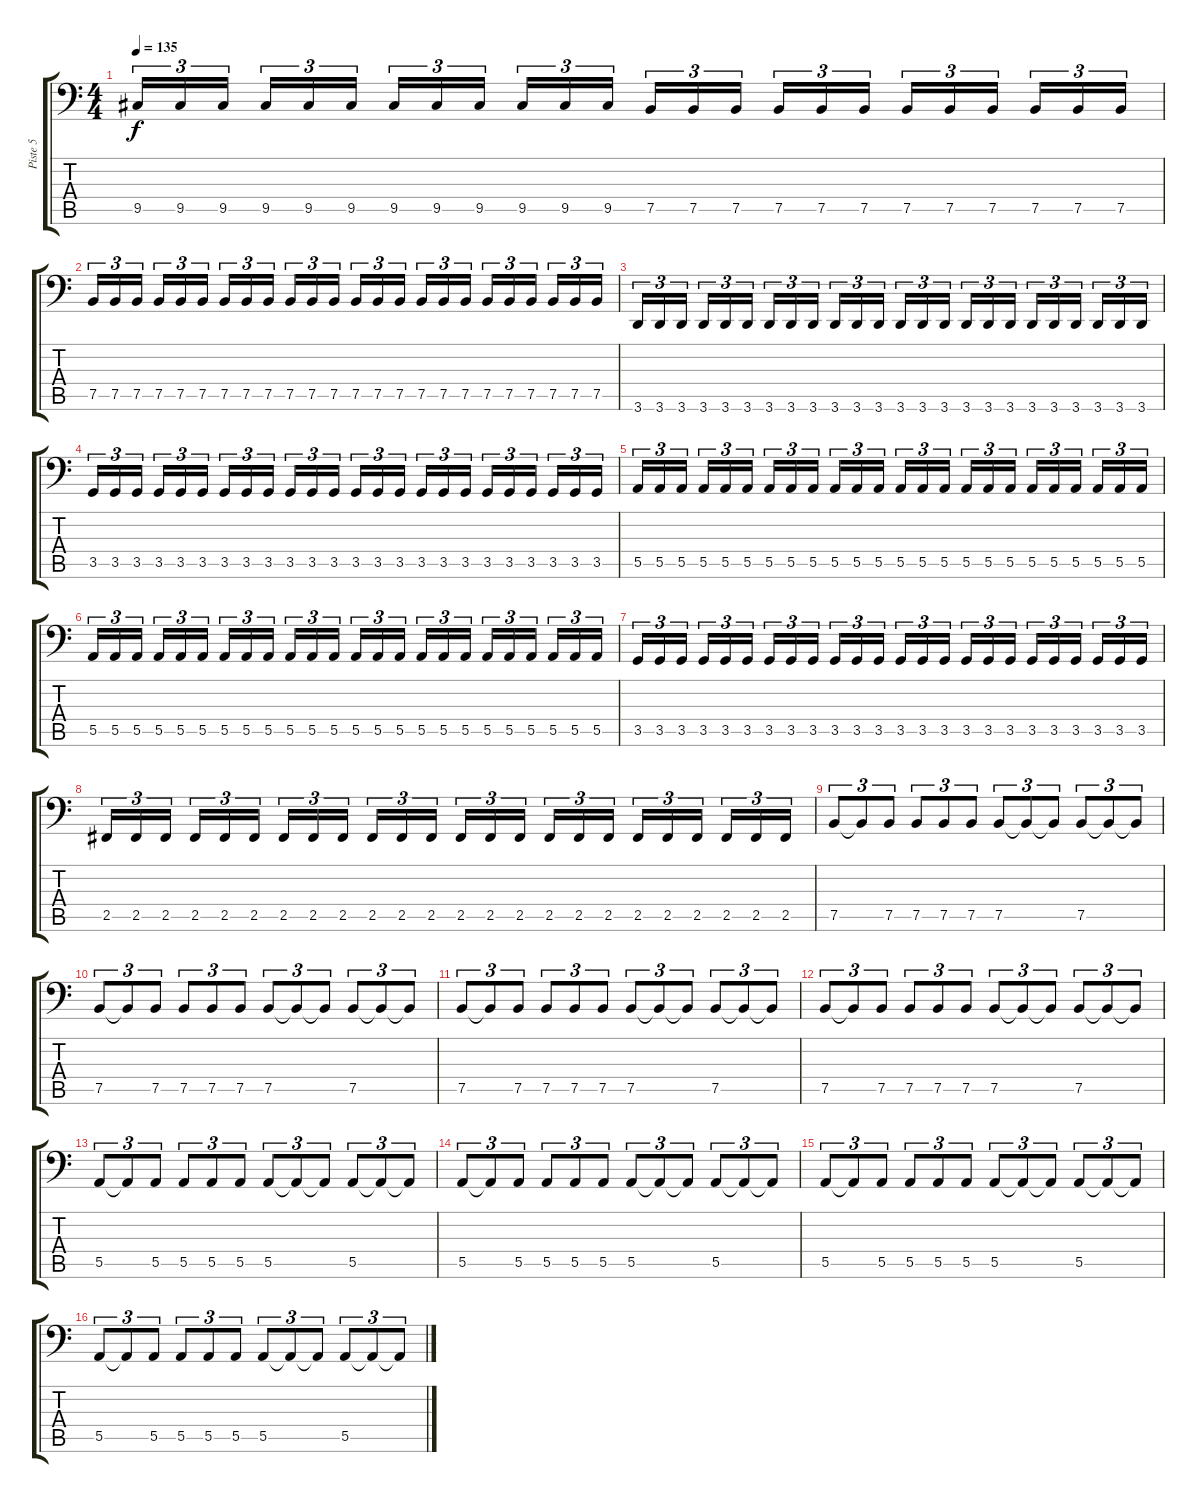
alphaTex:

\track ("Piste 5" "Piste 5") {instrument electricbasspick}
\staff {score tabs}
\tuning (B2 Gb2 D2 A1 E1 B0) {hide}
\ts (4 4)
\tempo 135
\clef f4
\ks c
9.5.16{tu (3 2) dy f} 9.5.16{tu (3 2)} 9.5.16{tu (3 2)} 9.5.16{tu (3 2)} 9.5.16{tu (3 2)} 9.5.16{tu (3 2)} 9.5.16{tu (3 2)} 9.5.16{tu (3 2)} 9.5.16{tu (3 2)} 9.5.16{tu (3 2)} 9.5.16{tu (3 2)} 9.5.16{tu (3 2)} 7.5.16{tu (3 2)} 7.5.16{tu (3 2)} 7.5.16{tu (3 2)} 7.5.16{tu (3 2)} 7.5.16{tu (3 2)} 7.5.16{tu (3 2)} 7.5.16{tu (3 2)} 7.5.16{tu (3 2)} 7.5.16{tu (3 2)} 7.5.16{tu (3 2)} 7.5.16{tu (3 2)} 7.5.16{tu (3 2)} |
7.5.16{tu (3 2)} 7.5.16{tu (3 2)} 7.5.16{tu (3 2)} 7.5.16{tu (3 2)} 7.5.16{tu (3 2)} 7.5.16{tu (3 2)} 7.5.16{tu (3 2)} 7.5.16{tu (3 2)} 7.5.16{tu (3 2)} 7.5.16{tu (3 2)} 7.5.16{tu (3 2)} 7.5.16{tu (3 2)} 7.5.16{tu (3 2)} 7.5.16{tu (3 2)} 7.5.16{tu (3 2)} 7.5.16{tu (3 2)} 7.5.16{tu (3 2)} 7.5.16{tu (3 2)} 7.5.16{tu (3 2)} 7.5.16{tu (3 2)} 7.5.16{tu (3 2)} 7.5.16{tu (3 2)} 7.5.16{tu (3 2)} 7.5.16{tu (3 2)} |
3.6.16{tu (3 2)} 3.6.16{tu (3 2)} 3.6.16{tu (3 2)} 3.6.16{tu (3 2)} 3.6.16{tu (3 2)} 3.6.16{tu (3 2)} 3.6.16{tu (3 2)} 3.6.16{tu (3 2)} 3.6.16{tu (3 2)} 3.6.16{tu (3 2)} 3.6.16{tu (3 2)} 3.6.16{tu (3 2)} 3.6.16{tu (3 2)} 3.6.16{tu (3 2)} 3.6.16{tu (3 2)} 3.6.16{tu (3 2)} 3.6.16{tu (3 2)} 3.6.16{tu (3 2)} 3.6.16{tu (3 2)} 3.6.16{tu (3 2)} 3.6.16{tu (3 2)} 3.6.16{tu (3 2)} 3.6.16{tu (3 2)} 3.6.16{tu (3 2)} |
3.5.16{tu (3 2)} 3.5.16{tu (3 2)} 3.5.16{tu (3 2)} 3.5.16{tu (3 2)} 3.5.16{tu (3 2)} 3.5.16{tu (3 2)} 3.5.16{tu (3 2)} 3.5.16{tu (3 2)} 3.5.16{tu (3 2)} 3.5.16{tu (3 2)} 3.5.16{tu (3 2)} 3.5.16{tu (3 2)} 3.5.16{tu (3 2)} 3.5.16{tu (3 2)} 3.5.16{tu (3 2)} 3.5.16{tu (3 2)} 3.5.16{tu (3 2)} 3.5.16{tu (3 2)} 3.5.16{tu (3 2)} 3.5.16{tu (3 2)} 3.5.16{tu (3 2)} 3.5.16{tu (3 2)} 3.5.16{tu (3 2)} 3.5.16{tu (3 2)} |
5.5.16{tu (3 2)} 5.5.16{tu (3 2)} 5.5.16{tu (3 2)} 5.5.16{tu (3 2)} 5.5.16{tu (3 2)} 5.5.16{tu (3 2)} 5.5.16{tu (3 2)} 5.5.16{tu (3 2)} 5.5.16{tu (3 2)} 5.5.16{tu (3 2)} 5.5.16{tu (3 2)} 5.5.16{tu (3 2)} 5.5.16{tu (3 2)} 5.5.16{tu (3 2)} 5.5.16{tu (3 2)} 5.5.16{tu (3 2)} 5.5.16{tu (3 2)} 5.5.16{tu (3 2)} 5.5.16{tu (3 2)} 5.5.16{tu (3 2)} 5.5.16{tu (3 2)} 5.5.16{tu (3 2)} 5.5.16{tu (3 2)} 5.5.16{tu (3 2)} |
5.5.16{tu (3 2)} 5.5.16{tu (3 2)} 5.5.16{tu (3 2)} 5.5.16{tu (3 2)} 5.5.16{tu (3 2)} 5.5.16{tu (3 2)} 5.5.16{tu (3 2)} 5.5.16{tu (3 2)} 5.5.16{tu (3 2)} 5.5.16{tu (3 2)} 5.5.16{tu (3 2)} 5.5.16{tu (3 2)} 5.5.16{tu (3 2)} 5.5.16{tu (3 2)} 5.5.16{tu (3 2)} 5.5.16{tu (3 2)} 5.5.16{tu (3 2)} 5.5.16{tu (3 2)} 5.5.16{tu (3 2)} 5.5.16{tu (3 2)} 5.5.16{tu (3 2)} 5.5.16{tu (3 2)} 5.5.16{tu (3 2)} 5.5.16{tu (3 2)} |
3.5.16{tu (3 2)} 3.5.16{tu (3 2)} 3.5.16{tu (3 2)} 3.5.16{tu (3 2)} 3.5.16{tu (3 2)} 3.5.16{tu (3 2)} 3.5.16{tu (3 2)} 3.5.16{tu (3 2)} 3.5.16{tu (3 2)} 3.5.16{tu (3 2)} 3.5.16{tu (3 2)} 3.5.16{tu (3 2)} 3.5.16{tu (3 2)} 3.5.16{tu (3 2)} 3.5.16{tu (3 2)} 3.5.16{tu (3 2)} 3.5.16{tu (3 2)} 3.5.16{tu (3 2)} 3.5.16{tu (3 2)} 3.5.16{tu (3 2)} 3.5.16{tu (3 2)} 3.5.16{tu (3 2)} 3.5.16{tu (3 2)} 3.5.16{tu (3 2)} |
2.5.16{tu (3 2)} 2.5.16{tu (3 2)} 2.5.16{tu (3 2)} 2.5.16{tu (3 2)} 2.5.16{tu (3 2)} 2.5.16{tu (3 2)} 2.5.16{tu (3 2)} 2.5.16{tu (3 2)} 2.5.16{tu (3 2)} 2.5.16{tu (3 2)} 2.5.16{tu (3 2)} 2.5.16{tu (3 2)} 2.5.16{tu (3 2)} 2.5.16{tu (3 2)} 2.5.16{tu (3 2)} 2.5.16{tu (3 2)} 2.5.16{tu (3 2)} 2.5.16{tu (3 2)} 2.5.16{tu (3 2)} 2.5.16{tu (3 2)} 2.5.16{tu (3 2)} 2.5.16{tu (3 2)} 2.5.16{tu (3 2)} 2.5.16{tu (3 2)} |
7.5.8{tu (3 2)} 7.5{t}.8{tu (3 2)} 7.5.8{tu (3 2)} 7.5.8{tu (3 2)} 7.5.8{tu (3 2)} 7.5.8{tu (3 2)} 7.5.8{tu (3 2)} 7.5{t}.8{tu (3 2)} 7.5{t}.8{tu (3 2)} 7.5.8{tu (3 2)} 7.5{t}.8{tu (3 2)} 7.5{t}.8{tu (3 2)} |
7.5.8{tu (3 2)} 7.5{t}.8{tu (3 2)} 7.5.8{tu (3 2)} 7.5.8{tu (3 2)} 7.5.8{tu (3 2)} 7.5.8{tu (3 2)} 7.5.8{tu (3 2)} 7.5{t}.8{tu (3 2)} 7.5{t}.8{tu (3 2)} 7.5.8{tu (3 2)} 7.5{t}.8{tu (3 2)} 7.5{t}.8{tu (3 2)} |
7.5.8{tu (3 2)} 7.5{t}.8{tu (3 2)} 7.5.8{tu (3 2)} 7.5.8{tu (3 2)} 7.5.8{tu (3 2)} 7.5.8{tu (3 2)} 7.5.8{tu (3 2)} 7.5{t}.8{tu (3 2)} 7.5{t}.8{tu (3 2)} 7.5.8{tu (3 2)} 7.5{t}.8{tu (3 2)} 7.5{t}.8{tu (3 2)} |
7.5.8{tu (3 2)} 7.5{t}.8{tu (3 2)} 7.5.8{tu (3 2)} 7.5.8{tu (3 2)} 7.5.8{tu (3 2)} 7.5.8{tu (3 2)} 7.5.8{tu (3 2)} 7.5{t}.8{tu (3 2)} 7.5{t}.8{tu (3 2)} 7.5.8{tu (3 2)} 7.5{t}.8{tu (3 2)} 7.5{t}.8{tu (3 2)} |
5.5.8{tu (3 2)} 5.5{t}.8{tu (3 2)} 5.5.8{tu (3 2)} 5.5.8{tu (3 2)} 5.5.8{tu (3 2)} 5.5.8{tu (3 2)} 5.5.8{tu (3 2)} 5.5{t}.8{tu (3 2)} 5.5{t}.8{tu (3 2)} 5.5.8{tu (3 2)} 5.5{t}.8{tu (3 2)} 5.5{t}.8{tu (3 2)} |
5.5.8{tu (3 2)} 5.5{t}.8{tu (3 2)} 5.5.8{tu (3 2)} 5.5.8{tu (3 2)} 5.5.8{tu (3 2)} 5.5.8{tu (3 2)} 5.5.8{tu (3 2)} 5.5{t}.8{tu (3 2)} 5.5{t}.8{tu (3 2)} 5.5.8{tu (3 2)} 5.5{t}.8{tu (3 2)} 5.5{t}.8{tu (3 2)} |
5.5.8{tu (3 2)} 5.5{t}.8{tu (3 2)} 5.5.8{tu (3 2)} 5.5.8{tu (3 2)} 5.5.8{tu (3 2)} 5.5.8{tu (3 2)} 5.5.8{tu (3 2)} 5.5{t}.8{tu (3 2)} 5.5{t}.8{tu (3 2)} 5.5.8{tu (3 2)} 5.5{t}.8{tu (3 2)} 5.5{t}.8{tu (3 2)} |
5.5.8{tu (3 2)} 5.5{t}.8{tu (3 2)} 5.5.8{tu (3 2)} 5.5.8{tu (3 2)} 5.5.8{tu (3 2)} 5.5.8{tu (3 2)} 5.5.8{tu (3 2)} 5.5{t}.8{tu (3 2)} 5.5{t}.8{tu (3 2)} 5.5.8{tu (3 2)} 5.5{t}.8{tu (3 2)} 5.5{t}.8{tu (3 2)}
